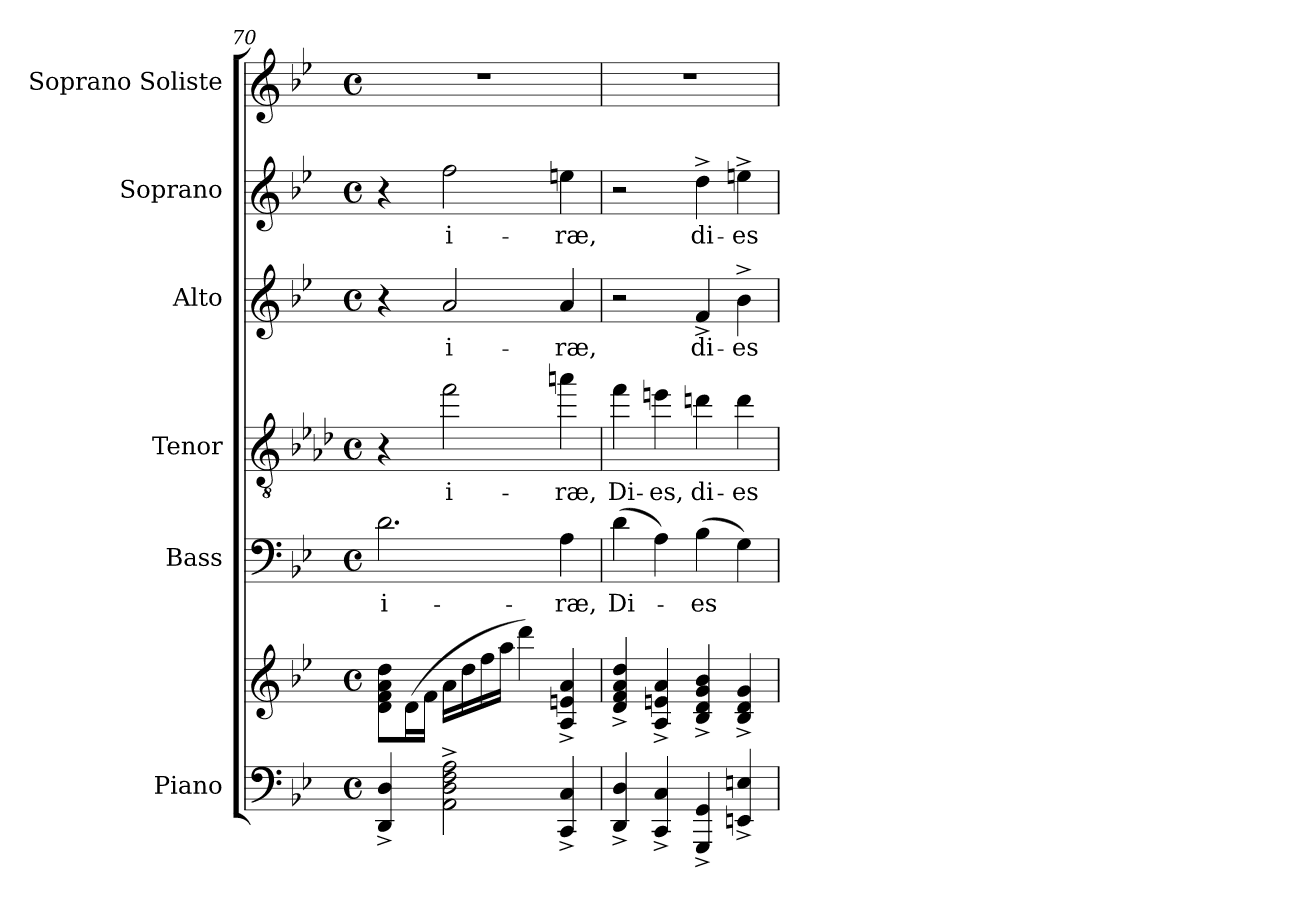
**kern	**kern	**kern	**text	**kern	**text	**kern	**text	**kern	**text	**kern
*part6	*part6	*part5	*part5	*part4	*part4	*part3	*part3	*part2	*part2	*part1
*staff7	*staff6	*staff5	*staff5	*staff4	*staff4	*staff3	*staff3	*staff2	*staff2	*staff1
*I"Piano	*	*I"Bass	*	*I"Tenor	*	*I"Alto	*	*I"Soprano	*	*I"Soprano Soliste
*I'Pno.	*	*I'B.	*	*I'T.	*	*I'A.	*	*I'S.	*	*
*clefF4	*clefG2	*clefF4	*	*clefGv2	*	*clefG2	*	*clefG2	*	*clefG2
*	*	*	*	*ITrd8c14	*	*	*	*	*	*
*k[b-e-]	*k[b-e-]	*k[b-e-]	*	*k[b-e-a-d-]	*	*k[b-e-]	*	*k[b-e-]	*	*k[b-e-]
*M4/4	*M4/4	*M4/4	*	*M4/4	*	*M4/4	*	*M4/4	*	*M4/4
*met(c)	*met(c)	*met(c)	*	*met(c)	*	*met(c)	*	*met(c)	*	*met(c)
=70	=70	=70	=70	=70	=70	=70	=70	=70	=70	=70
4DD/^ 4D/^	8d\ 8f\ 8a\ 8dd\L	2.d\	i-	4r	.	4r	.	4r	.	1r
.	(16d\L	.	.	.	.	.	.	.	.	.
.	16f\JJ	.	.	.	.	.	.	.	.	.
2AA\^ 2D\^ 2F\^ 2A\^	16a\LL	.	.	2fi\	i-	2a/	i-	2ff\	i-	.
.	16dd\	.	.	.	.	.	.	.	.	.
.	16ff\	.	.	.	.	.	.	.	.	.
.	16aa\JJ	.	.	.	.	.	.	.	.	.
.	4ddd\)	.	.	.	.	.	.	.	.	.
4CC/^ 4C/^	4A/^ 4en/^ 4a/^	4A\	-ræ,	4ani\	-ræ,	4a/	-ræ,	4een\	-ræ,	.
=71	=71	=71	=71	=71	=71	=71	=71	=71	=71	=71
4DD/^ 4D/^	4d/^ 4f/^ 4a/^ 4dd/^	(4d\	Di-	4fi\	Di-	2r	.	2r	.	1r
4CC/^ 4C/^	4A/^ 4en/^ 4a/^	4A\)	.	4eni\	-es,	.	.	.	.	.
4GGG/^ 4GG/^	4B-/^ 4d/^ 4g/^ 4b-/^	(4B-\	-es	4dni\	di-	4f^/	di-	4dd^\	di-	.
4EEn/^ 4En/^	4B-/^ 4d/^ 4g/^	4G\)	.	4di\	-es	4b-^\	-es-	4een^\	-es-	.
=	=	=	=	=	=	=	=	=	=	=
*-	*-	*-	*-	*-	*-	*-	*-	*-	*-	*-
